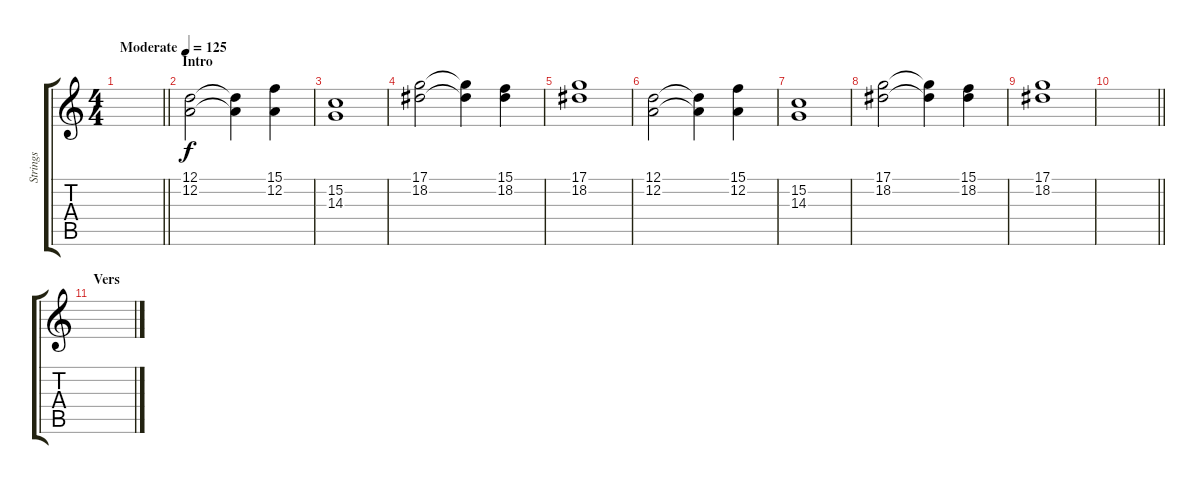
\track ("Strings" "Strings") {instrument stringensemble1}
\staff {score tabs}
\tuning (D4 A3 F3 C3 G2 D2) {hide}
\ts (4 4)
\tempo (125 "Moderate")
\clef g2
\barLineRight lightlight
\ks c
|
\section ("" "Intro")
(12.1 12.2).2 (12.1{t} 12.2{t}).4 (15.1 12.2).4 |
(15.2 14.3).1 |
(17.1 18.2).2 (17.1{t} 18.2{t}).4 (15.1 18.2).4 |
(17.1 18.2).1 |
(12.1 12.2).2 (12.1{t} 12.2{t}).4 (15.1 12.2).4 |
(15.2 14.3).1 |
(17.1 18.2).2 (17.1{t} 18.2{t}).4 (15.1 18.2).4 |
(17.1 18.2).1 |
\barLineRight lightlight
|
\section ("" "Vers")
